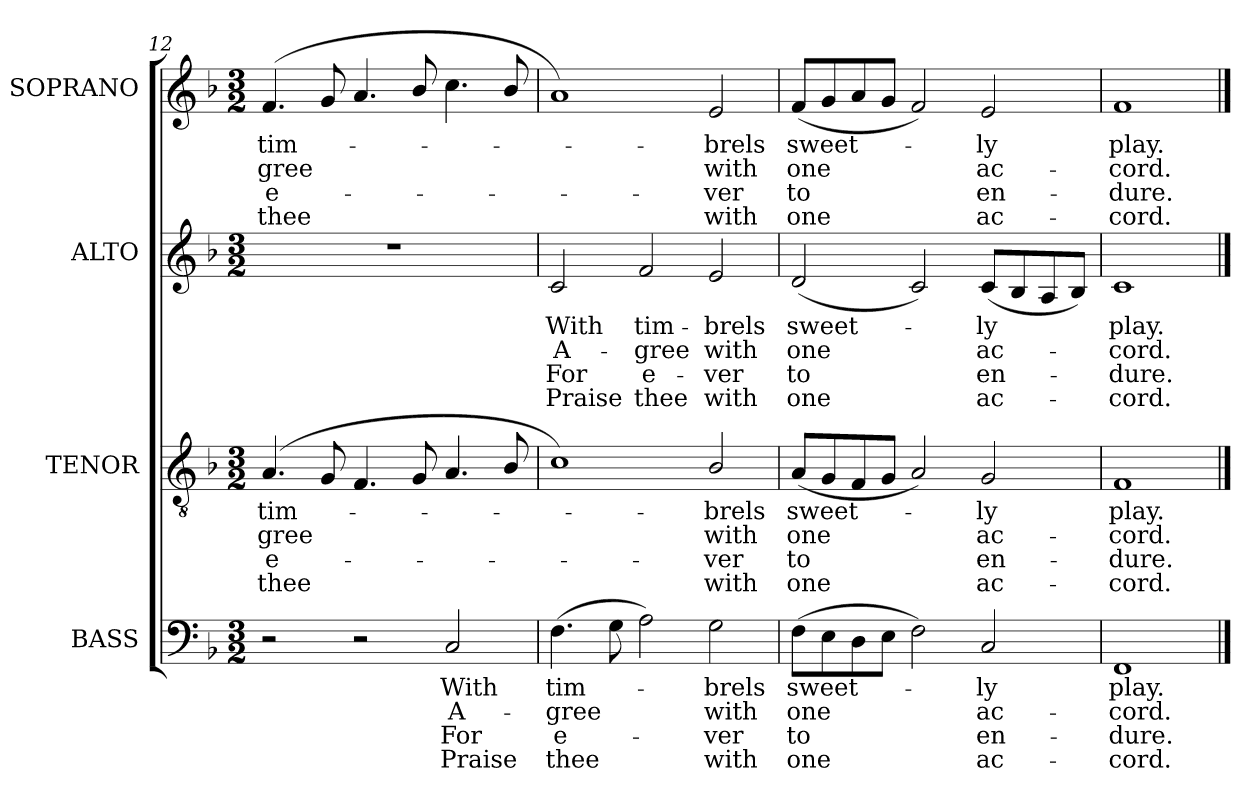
**kern	**text	**text	**text	**text	**kern	**text	**text	**text	**text	**kern	**text	**text	**text	**text	**kern	**text	**text	**text	**text
*part4	*part4	*part4	*part4	*part4	*part3	*part3	*part3	*part3	*part3	*part2	*part2	*part2	*part2	*part2	*part1	*part1	*part1	*part1	*part1
*staff4	*staff4	*staff4	*staff4	*staff4	*staff3	*staff3	*staff3	*staff3	*staff3	*staff2	*staff2	*staff2	*staff2	*staff2	*staff1	*staff1	*staff1	*staff1	*staff1
*I"BASS	*	*	*	*	*I"TENOR	*	*	*	*	*I"ALTO	*	*	*	*	*I"SOPRANO	*	*	*	*
*I'B.	*	*	*	*	*I'T.	*	*	*	*	*I'A.	*	*	*	*	*I'S.	*	*	*	*
*clefF4	*	*	*	*	*clefGv2	*	*	*	*	*clefG2	*	*	*	*	*clefG2	*	*	*	*
*	*	*	*	*	*ITrd7c12	*	*	*	*	*	*	*	*	*	*	*	*	*	*
*k[b-]	*	*	*	*	*k[b-]	*	*	*	*	*k[b-]	*	*	*	*	*k[b-]	*	*	*	*
*F:	*	*	*	*	*F:	*	*	*	*	*F:	*	*	*	*	*F:	*	*	*	*
*M3/2	*	*	*	*	*M3/2	*	*	*	*	*M3/2	*	*	*	*	*M3/2	*	*	*	*
=12	=12	=12	=12	=12	=12	=12	=12	=12	=12	=12	=12	=12	=12	=12	=12	=12	=12	=12	=12
!	!	!	!	!	!	!LO:LY:b:color=#000000	!LO:LY:b:color=#000000	!LO:LY:b:color=#000000	!LO:LY:b:color=#000000	!LO:N:vis=1	!	!	!	!	!	!	!	!	!
!	!	!	!	!	!	!	!	!	!	!	!	!	!	!	!	!LO:LY:b:color=#000000	!LO:LY:b:color=#000000	!LO:LY:b:color=#000000	!LO:LY:b:color=#000000
2r	.	.	.	.	(4.AAi/	tim-	-gree	e-	-thee	1.r	.	.	.	.	(4.fi/	tim-	-gree	e-	-thee
.	.	.	.	.	8GGi/	.	.	.	.	.	.	.	.	.	8gi/	.	.	.	.
2r	.	.	.	.	4.FFi/	.	.	.	.	.	.	.	.	.	4.ai/	.	.	.	.
.	.	.	.	.	8GGi/	.	.	.	.	.	.	.	.	.	8b-i/	.	.	.	.
!	!LO:LY:b:color=#000000	!LO:LY:b:color=#000000	!LO:LY:b:color=#000000	!LO:LY:b:color=#000000	!	!	!	!	!	!	!	!	!	!	!	!	!	!	!
2Ci/	With	A-	For	Praise	4.AAi/	.	.	.	.	.	.	.	.	.	4.cci\	.	.	.	.
.	.	.	.	.	8BB-i/	.	.	.	.	.	.	.	.	.	8b-i/	.	.	.	.
=13	=13	=13	=13	=13	=13	=13	=13	=13	=13	=13	=13	=13	=13	=13	=13	=13	=13	=13	=13
!	!LO:LY:b:color=#000000	!LO:LY:b:color=#000000	!LO:LY:b:color=#000000	!LO:LY:b:color=#000000	!	!	!	!	!	!	!	!	!	!	!	!	!	!	!
!	!	!	!	!	!	!	!	!	!	!	!LO:LY:b:color=#000000	!LO:LY:b:color=#000000	!LO:LY:b:color=#000000	!LO:LY:b:color=#000000	!	!	!	!	!
(4.Fi\	tim-	-gree	e-	-thee	1Ci)	.	.	.	.	2ci/	With	A-	For	Praise	1ai)	.	.	.	.
8Gi\	.	.	.	.	.	.	.	.	.	.	.	.	.	.	.	.	.	.	.
!	!	!	!	!	!	!	!	!	!	!	!LO:LY:b:color=#000000	!LO:LY:b:color=#000000	!LO:LY:b:color=#000000	!LO:LY:b:color=#000000	!	!	!	!	!
2Ai\)	.	.	.	.	.	.	.	.	.	2fi/	tim-	-gree	e-	-thee	.	.	.	.	.
!	!LO:LY:b:color=#000000	!LO:LY:b:color=#000000	!LO:LY:b:color=#000000	!LO:LY:b:color=#000000	!	!	!	!	!	!	!	!	!	!	!	!	!	!	!
!	!	!	!	!	!	!LO:LY:b:color=#000000	!LO:LY:b:color=#000000	!LO:LY:b:color=#000000	!LO:LY:b:color=#000000	!	!	!	!	!	!	!	!	!	!
!	!	!	!	!	!	!	!	!	!	!	!LO:LY:b:color=#000000	!LO:LY:b:color=#000000	!LO:LY:b:color=#000000	!LO:LY:b:color=#000000	!	!	!	!	!
!	!	!	!	!	!	!	!	!	!	!	!	!	!	!	!	!LO:LY:b:color=#000000	!LO:LY:b:color=#000000	!LO:LY:b:color=#000000	!LO:LY:b:color=#000000
2Gi\	-brels	with	ver	with	2BB-i/	-brels	with	ver	with	2ei/	-brels	with	ver	with	2ei/	-brels	with	ver	with
=14	=14	=14	=14	=14	=14	=14	=14	=14	=14	=14	=14	=14	=14	=14	=14	=14	=14	=14	=14
!	!LO:LY:b:color=#000000	!LO:LY:b:color=#000000	!LO:LY:b:color=#000000	!LO:LY:b:color=#000000	!	!	!	!	!	!	!	!	!	!	!	!	!	!	!
!	!	!	!	!	!	!LO:LY:b:color=#000000	!LO:LY:b:color=#000000	!LO:LY:b:color=#000000	!LO:LY:b:color=#000000	!	!	!	!	!	!	!	!	!	!
!	!	!	!	!	!	!	!	!	!	!	!LO:LY:b:color=#000000	!LO:LY:b:color=#000000	!LO:LY:b:color=#000000	!LO:LY:b:color=#000000	!	!	!	!	!
!	!	!	!	!	!	!	!	!	!	!	!	!	!	!	!	!LO:LY:b:color=#000000	!LO:LY:b:color=#000000	!LO:LY:b:color=#000000	!LO:LY:b:color=#000000
(8Fi\L	sweet-	one	to	one	(8AAi/L	sweet-	one	to	one	(2di/	sweet-	one	to	one	(8fi/L	sweet-	one	to	one
8Ei\	.	.	.	.	8GGi/	.	.	.	.	.	.	.	.	.	8gi/	.	.	.	.
8Di\	.	.	.	.	8FFi/	.	.	.	.	.	.	.	.	.	8ai/	.	.	.	.
8Ei\J	.	.	.	.	8GGi/J	.	.	.	.	.	.	.	.	.	8gi/J	.	.	.	.
2Fi\)	.	.	.	.	2AAi/)	.	.	.	.	2ci/)	.	.	.	.	2fi/)	.	.	.	.
!	!LO:LY:b:color=#000000	!LO:LY:b:color=#000000	!LO:LY:b:color=#000000	!LO:LY:b:color=#000000	!	!	!	!	!	!	!	!	!	!	!	!	!	!	!
!	!	!	!	!	!	!LO:LY:b:color=#000000	!LO:LY:b:color=#000000	!LO:LY:b:color=#000000	!LO:LY:b:color=#000000	!	!	!	!	!	!	!	!	!	!
!	!	!	!	!	!	!	!	!	!	!	!LO:LY:b:color=#000000	!LO:LY:b:color=#000000	!LO:LY:b:color=#000000	!LO:LY:b:color=#000000	!	!	!	!	!
!	!	!	!	!	!	!	!	!	!	!	!	!	!	!	!	!LO:LY:b:color=#000000	!LO:LY:b:color=#000000	!LO:LY:b:color=#000000	!LO:LY:b:color=#000000
2Ci/	-ly	ac-	en-	-ac-	2GGi/	-ly	ac-	en-	-ac-	(8ci/L	-ly	ac-	en-	-ac-	2ei/	-ly	ac-	en-	-ac-
.	.	.	.	.	.	.	.	.	.	8B-i/	.	.	.	.	.	.	.	.	.
.	.	.	.	.	.	.	.	.	.	8Ai/	.	.	.	.	.	.	.	.	.
.	.	.	.	.	.	.	.	.	.	8B-i/J)	.	.	.	.	.	.	.	.	.
=15	=15	=15	=15	=15	=15	=15	=15	=15	=15	=15	=15	=15	=15	=15	=15	=15	=15	=15	=15
!	!LO:LY:b:color=#000000	!LO:LY:b:color=#000000	!LO:LY:b:color=#000000	!LO:LY:b:color=#000000	!	!	!	!	!	!	!	!	!	!	!	!	!	!	!
!	!	!	!	!	!	!LO:LY:b:color=#000000	!LO:LY:b:color=#000000	!LO:LY:b:color=#000000	!LO:LY:b:color=#000000	!	!	!	!	!	!	!	!	!	!
!	!	!	!	!	!	!	!	!	!	!	!LO:LY:b:color=#000000	!LO:LY:b:color=#000000	!LO:LY:b:color=#000000	!LO:LY:b:color=#000000	!	!	!	!	!
!	!	!	!	!	!	!	!	!	!	!	!	!	!	!	!	!LO:LY:b:color=#000000	!LO:LY:b:color=#000000	!LO:LY:b:color=#000000	!LO:LY:b:color=#000000
1FFi	play.	-cord.	-dure.	cord.	1FFi	play.	-cord.	-dure.	cord.	1ci	play.	-cord.	-dure.	cord.	1fi	play.	-cord.	-dure.	cord.
==	==	==	==	==	==	==	==	==	==	==	==	==	==	==	==	==	==	==	==
*-	*-	*-	*-	*-	*-	*-	*-	*-	*-	*-	*-	*-	*-	*-	*-	*-	*-	*-	*-
